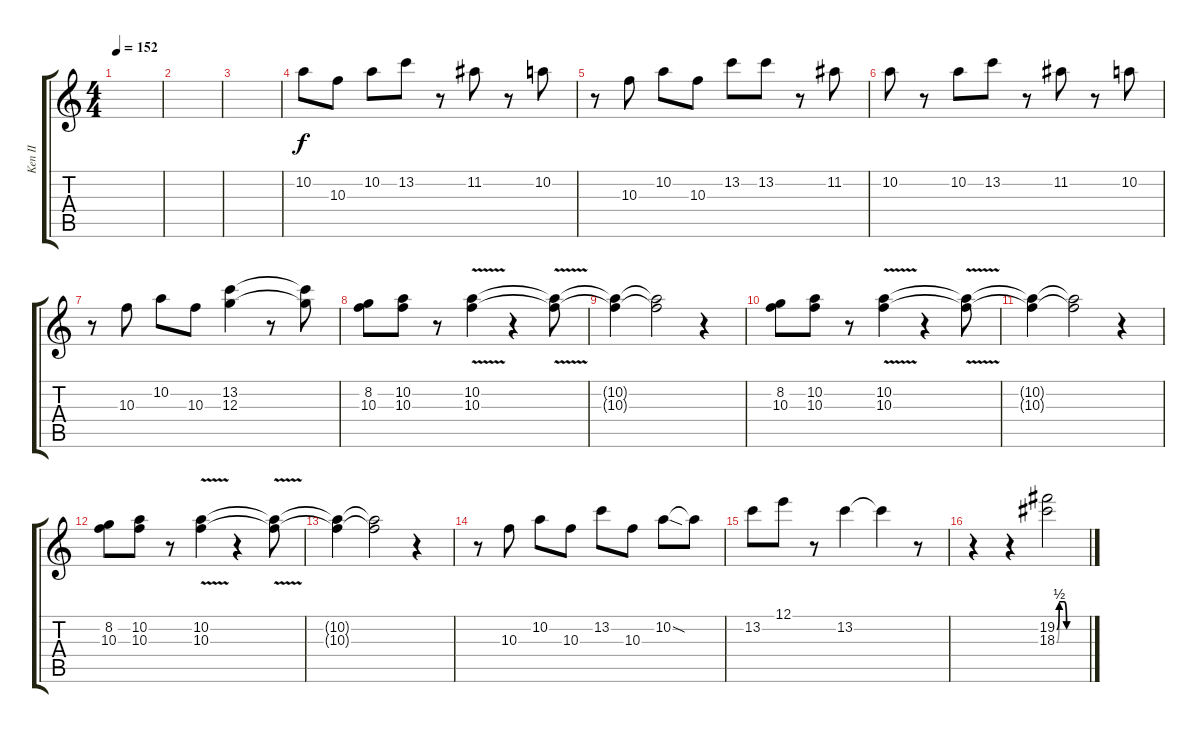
\track ("Ken II" "Ken II") {instrument distortionguitar}
\staff {score tabs}
\tuning (E4 B3 G3 D3 A2 E2) {hide}
\ts (4 4)
\tempo 152
\clef g2
\ks c
|
|
|
10.2.8 10.3.8 10.2.8 13.2.8 r.8 11.2.8 r.8 10.2.8 |
r.8 10.3.8 10.2.8 10.3.8 13.2.8 13.2.8 r.8 11.2.8 |
10.2.8 r.8 10.2.8 13.2.8 r.8 11.2.8 r.8 10.2.8 |
r.8 10.3.8 10.2.8 10.3.8 (13.2 12.3).4 r.8 (13.2{t} 12.3{t}).8 |
(8.2 10.3).8 (10.2 10.3).8 r.8 (10.2{v} 10.3).4 r.4 (10.2{t} 10.3{t}).8 |
(10.2{t} 10.3{t}).4 (10.2{t} 10.3{t}).2 r.4 |
(8.2 10.3).8 (10.2 10.3).8 r.8 (10.2{v} 10.3).4 r.4 (10.2{t} 10.3{t}).8 |
(10.2{t} 10.3{t}).4 (10.2{t} 10.3{t}).2 r.4 |
(8.2 10.3).8 (10.2 10.3).8 r.8 (10.2{v} 10.3).4 r.4 (10.2{t} 10.3{t}).8 |
(10.2{t} 10.3{t}).4 (10.2{t} 10.3{t}).2 r.4 |
r.8 10.3.8 10.2.8 10.3.8 13.2.8 10.3.8 10.2{sod}.8 10.2{t}.8 |
13.2.8 12.1.8 r.8 13.2.4 13.2{t}.4 r.8 |
r.4 r.4 (19.2{be (custom 0 0 5 2 15 2 20 0 30 0 60 0)} 18.3{be (custom 0 0 5 2 15 2 21 0 30 0 60 0)}).2
